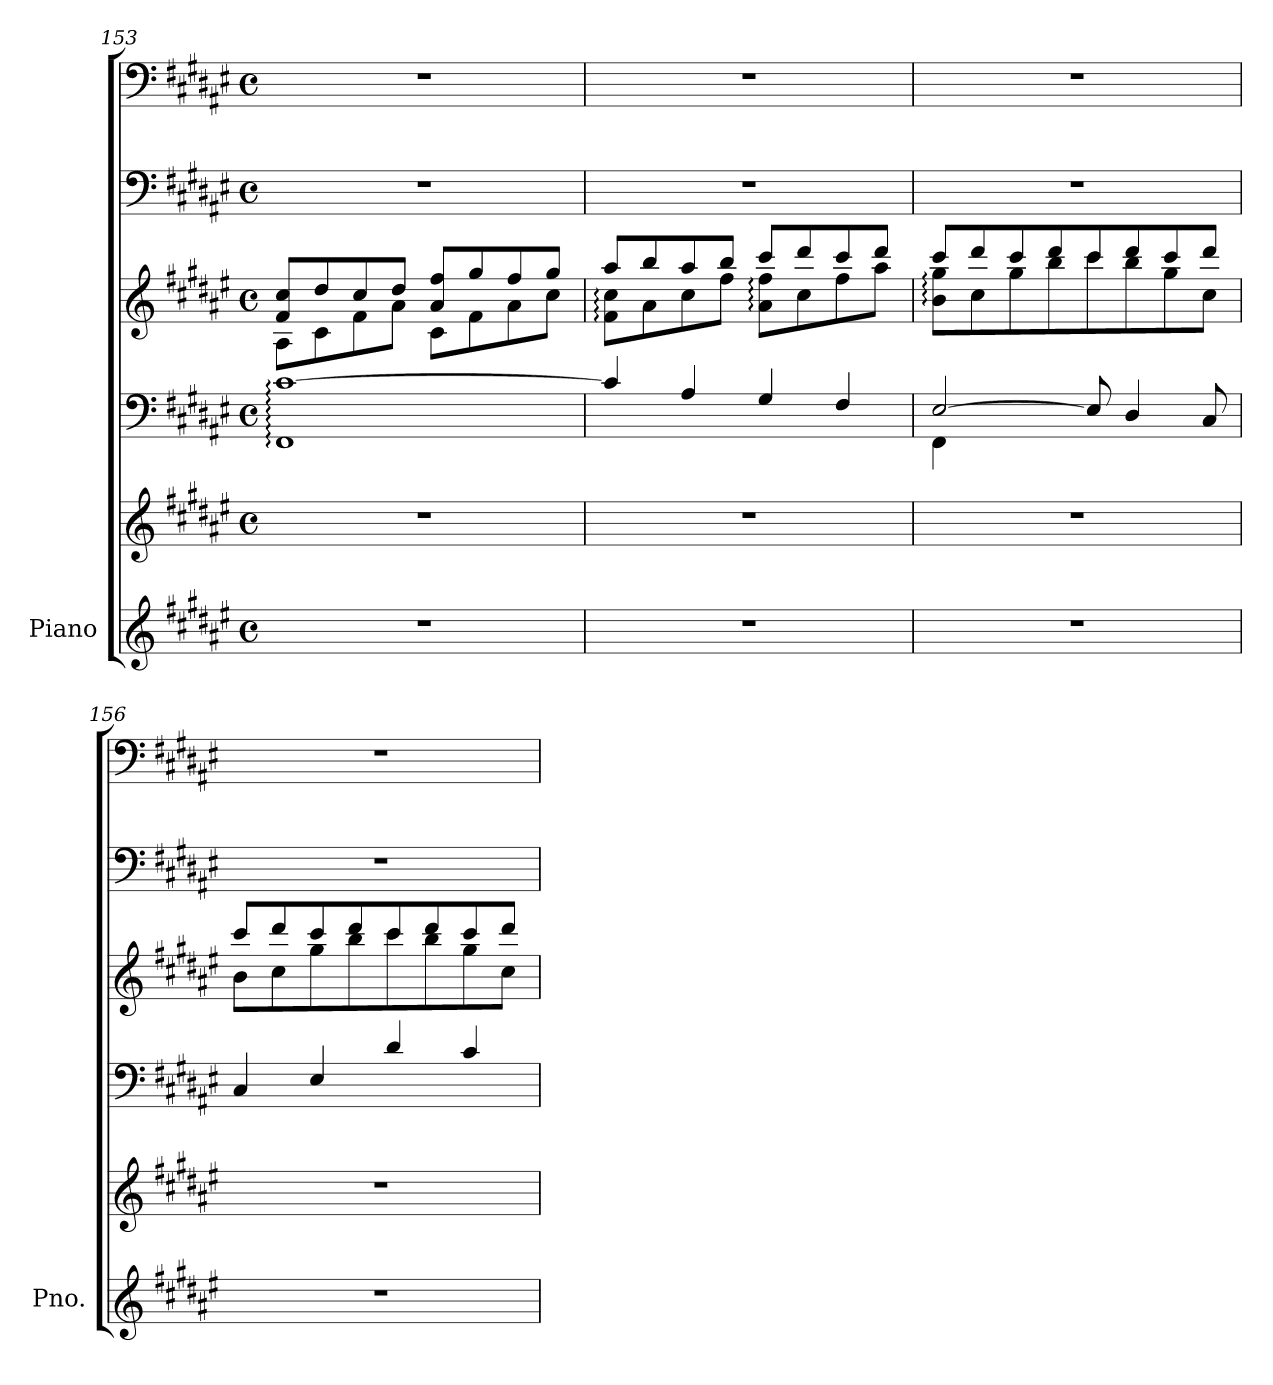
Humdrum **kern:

**kern	**kern	**kern	**kern	**kern	**kern
*part1	*part1	*part1	*part1	*part1	*part1
*staff6	*staff5	*staff4	*staff3	*staff2	*staff1
*I"Piano	*	*	*	*	*
*I'Pno.	*	*	*	*	*
*clefG2	*clefG2	*clefF4	*clefG2	*clefF4	*clefF4
*k[f#c#g#d#a#e#]	*k[f#c#g#d#a#e#]	*k[f#c#g#d#a#e#]	*k[f#c#g#d#a#e#]	*k[f#c#g#d#a#e#]	*k[f#c#g#d#a#e#]
*M4/4	*M4/4	*M4/4	*M4/4	*M4/4	*M4/4
*met(c)	*met(c)	*met(c)	*met(c)	*met(c)	*met(c)
*MM60	*MM60	*MM60	*MM60	*MM60	*MM60
=153	=153	=153	=153	=153	=153
*	*	*	*^	*	*
1r	1r	1FF#: [1c#:	8A#:\L	8f#/ 8cc#/L	1r	1r
.	.	.	8c#\	8dd#/	.	.
.	.	.	8f#\	8cc#/	.	.
.	.	.	8a#\J	8dd#/J	.	.
.	.	.	8c#:\L	8a#/ 8ff#/L	.	.
.	.	.	8f#\	8gg#/	.	.
.	.	.	8a#\	8ff#/	.	.
.	.	.	8cc#\J	8gg#/J	.	.
=154	=154	=154	=154	=154	=154	=154
*	*	*	*	*	*	*MM120
1r	1r	4c#/]	8f#\: 8cc#\:L	8aa#/L	1r	1r
.	.	.	8a#\	8bb/	.	.
.	.	4A#/	8cc#\	8aa#/	.	.
.	.	.	8ff#\J	8bb/J	.	.
.	.	4G#/	8a#\: 8ff#\:L	8ccc#/L	.	.
.	.	.	8cc#\	8ddd#/	.	.
.	.	4F#/	8ff#\	8ccc#/	.	.
.	.	.	8aa#\J	8ddd#/J	.	.
!!LO:LB:g=z
=155	=155	=155	=155	=155	=155	=155
*	*	*^	*	*	*	*
1r	1r	[2E#/	4FF#\	8b\: 8gg#\:L	8ccc#/L	1r	1r
.	.	.	.	8cc#\	8ddd#/	.	.
.	.	.	4ryy	8gg#\	8ccc#/	.	.
.	.	.	.	8bb\	8ddd#/	.	.
.	.	8E#/]	2ryy	8ccc#\	8ccc#/	.	.
.	.	4D#/	.	8bb\	8ddd#/	.	.
.	.	.	.	8gg#\	8ccc#/	.	.
.	.	8C#/	.	8cc#\J	8ddd#/J	.	.
*	*	*v	*v	*	*	*	*
=156	=156	=156	=156	=156	=156	=156
1r	1r	4C#/	8b\L	8ccc#/L	1r	1r
.	.	.	8cc#\	8ddd#/	.	.
.	.	4E#/	8gg#\	8ccc#/	.	.
.	.	.	8bb\	8ddd#/	.	.
.	.	4d#/	8ccc#\	8ccc#/	.	.
.	.	.	8bb\	8ddd#/	.	.
.	.	4c#/	8gg#\	8ccc#/	.	.
.	.	.	8cc#\J	8ddd#/J	.	.
*	*	*	*v	*v	*	*
=	=	=	=	=	=
*-	*-	*-	*-	*-	*-
